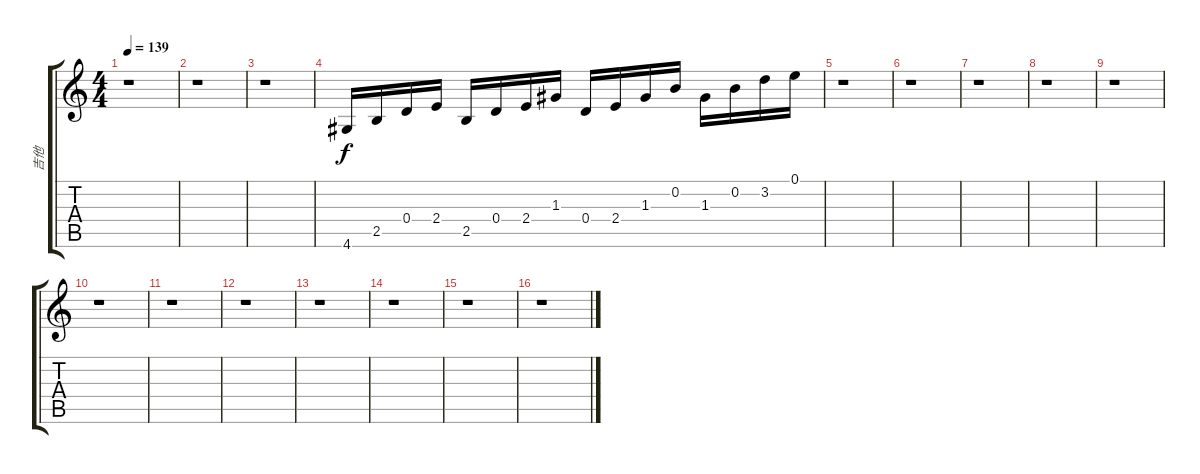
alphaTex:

\track ("吉他" "吉他") {instrument acousticguitarsteel}
\staff {score tabs}
\tuning (E4 B3 G3 D3 A2 E2) {hide}
\ts (4 4)
\tempo 139
\clef g2
\ks c
r.1{dy f} |
r.1 |
r.1 |
4.6.16{balance 2} 2.5.16{balance 3} 0.4.16{balance 4} 2.4.16{balance 4} 2.5.16{balance 5} 0.4.16{balance 6} 2.4.16{balance 6} 1.3.16{balance 7} 0.4.16{balance 8} 2.4.16{balance 9} 1.3.16{balance 10} 0.2.16{balance 10} 1.3.16{balance 11} 0.2.16{balance 12} 3.2.16{balance 12} 0.1.16{balance 13} |
r.1 |
r.1 |
r.1 |
r.1 |
r.1 |
r.1 |
r.1 |
r.1 |
r.1 |
r.1 |
r.1 |
r.1
